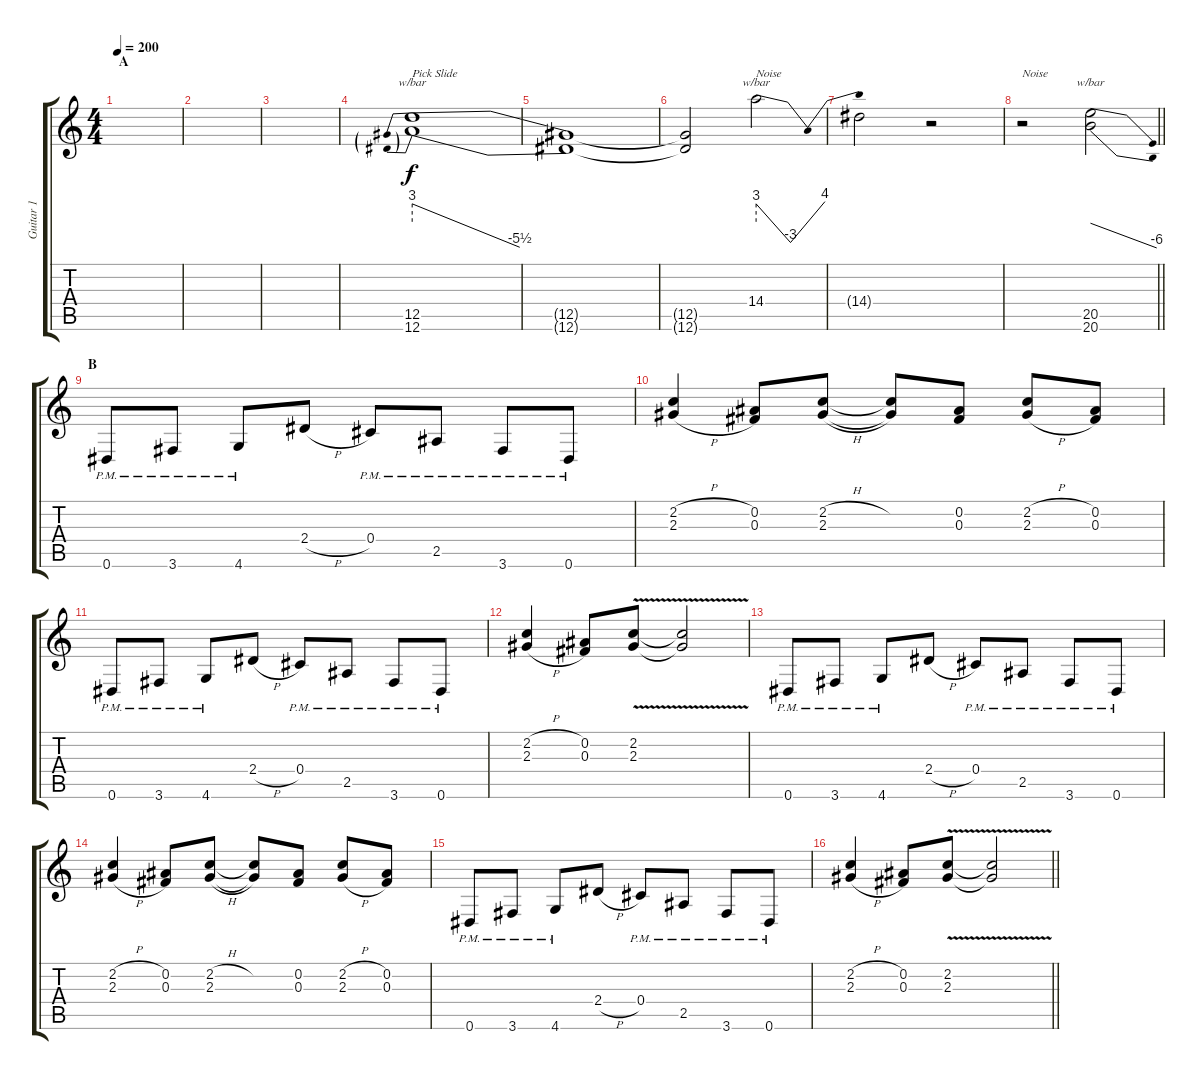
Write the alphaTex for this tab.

\track ("Guitar 1" "Guitar 1") {instrument overdrivenguitar}
\staff {score tabs}
\tuning (Eb4 Bb3 Gb3 Db3 Ab2 Eb2) {hide}
\ts (4 4)
\section ("" "A")
\tempo 200
\clef g2
\ks c
|
|
|
(12.5 12.6).1{tbe (predivedive default 0 12 60 -22) txt "Pick Slide"} |
(12.5{t} 12.6{t}).1 |
(12.5{t} 12.6{t}).2 14.4.2{tbe (dip default 0 12 30 -12 60 16) txt "Noise"} |
14.4{t}.2 r.2 |
\barLineRight lightlight
r.2{txt "Noise"} (20.5 20.6).2{tbe (dive default 0 0 60 -24)} |
\section ("" "B")
0.6{pm}.8 3.6{pm}.8 4.6{pm}.8 2.4{h}.8 0.4{pm}.8 2.5{pm}.8 3.6{pm}.8 0.6{pm}.8 |
(2.2{h} 2.3{h}).4 (0.2 0.3).8 (2.2{h} 2.3{h}).8 (2.2{t} 2.3{t}).8 (0.2 0.3).8 (2.2{h} 2.3{h}).8 (0.2 0.3).8 |
0.6{pm}.8 3.6{pm}.8 4.6{pm}.8 2.4{h}.8 0.4{pm}.8 2.5{pm}.8 3.6{pm}.8 0.6{pm}.8 |
(2.2{h} 2.3{h}).4 (0.2 0.3).8 (2.2{v} 2.3{v}).8 (2.2{t} 2.3{t}).2 |
0.6{pm}.8 3.6{pm}.8 4.6{pm}.8 2.4{h}.8 0.4{pm}.8 2.5{pm}.8 3.6{pm}.8 0.6{pm}.8 |
(2.2{h} 2.3{h}).4 (0.2 0.3).8 (2.2{h} 2.3{h}).8 (2.2{t} 2.3{t}).8 (0.2 0.3).8 (2.2{h} 2.3{h}).8 (0.2 0.3).8 |
0.6{pm}.8 3.6{pm}.8 4.6{pm}.8 2.4{h}.8 0.4{pm}.8 2.5{pm}.8 3.6{pm}.8 0.6{pm}.8 |
\barLineRight lightlight
(2.2{h} 2.3{h}).4 (0.2 0.3).8 (2.2{v} 2.3{v}).8 (2.2{t} 2.3{t}).2
